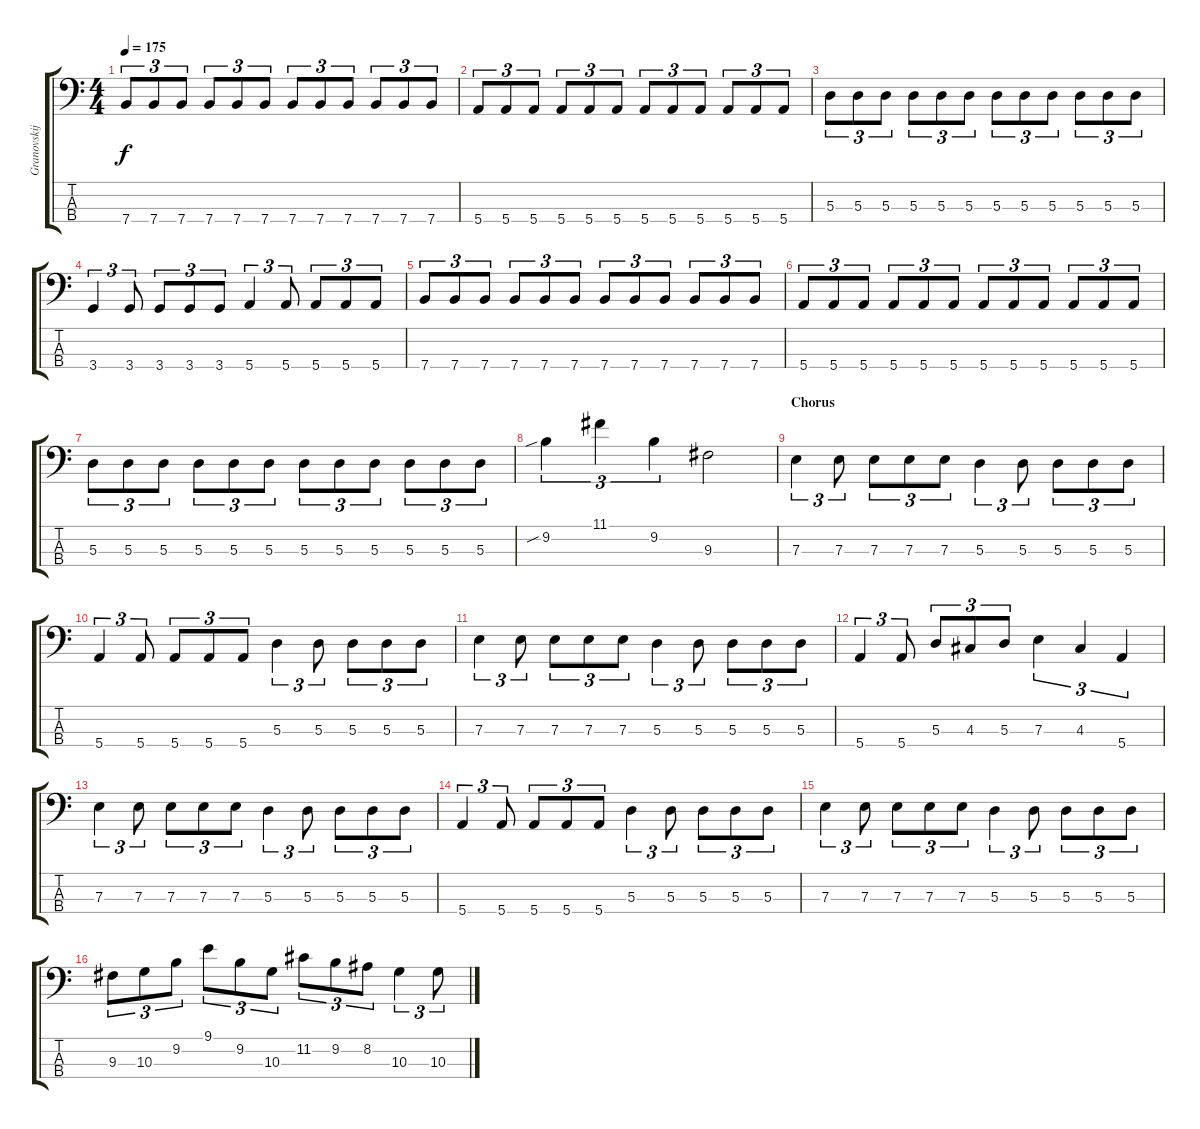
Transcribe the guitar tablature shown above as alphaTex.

\track ("Granovskij" "Granovskij") {instrument electricbassfinger}
\staff {score tabs}
\tuning (G2 D2 A1 E1) {hide}
\ts (4 4)
\tempo 175
\clef f4
\ks c
7.4.8{tu (3 2) dy f} 7.4.8{tu (3 2)} 7.4.8{tu (3 2)} 7.4.8{tu (3 2)} 7.4.8{tu (3 2)} 7.4.8{tu (3 2)} 7.4.8{tu (3 2)} 7.4.8{tu (3 2)} 7.4.8{tu (3 2)} 7.4.8{tu (3 2)} 7.4.8{tu (3 2)} 7.4.8{tu (3 2)} |
5.4.8{tu (3 2)} 5.4.8{tu (3 2)} 5.4.8{tu (3 2)} 5.4.8{tu (3 2)} 5.4.8{tu (3 2)} 5.4.8{tu (3 2)} 5.4.8{tu (3 2)} 5.4.8{tu (3 2)} 5.4.8{tu (3 2)} 5.4.8{tu (3 2)} 5.4.8{tu (3 2)} 5.4.8{tu (3 2)} |
5.3.8{tu (3 2)} 5.3.8{tu (3 2)} 5.3.8{tu (3 2)} 5.3.8{tu (3 2)} 5.3.8{tu (3 2)} 5.3.8{tu (3 2)} 5.3.8{tu (3 2)} 5.3.8{tu (3 2)} 5.3.8{tu (3 2)} 5.3.8{tu (3 2)} 5.3.8{tu (3 2)} 5.3.8{tu (3 2)} |
3.4.4{tu (3 2)} 3.4.8{tu (3 2)} 3.4.8{tu (3 2)} 3.4.8{tu (3 2)} 3.4.8{tu (3 2)} 5.4.4{tu (3 2)} 5.4.8{tu (3 2)} 5.4.8{tu (3 2)} 5.4.8{tu (3 2)} 5.4.8{tu (3 2)} |
7.4.8{tu (3 2)} 7.4.8{tu (3 2)} 7.4.8{tu (3 2)} 7.4.8{tu (3 2)} 7.4.8{tu (3 2)} 7.4.8{tu (3 2)} 7.4.8{tu (3 2)} 7.4.8{tu (3 2)} 7.4.8{tu (3 2)} 7.4.8{tu (3 2)} 7.4.8{tu (3 2)} 7.4.8{tu (3 2)} |
5.4.8{tu (3 2)} 5.4.8{tu (3 2)} 5.4.8{tu (3 2)} 5.4.8{tu (3 2)} 5.4.8{tu (3 2)} 5.4.8{tu (3 2)} 5.4.8{tu (3 2)} 5.4.8{tu (3 2)} 5.4.8{tu (3 2)} 5.4.8{tu (3 2)} 5.4.8{tu (3 2)} 5.4.8{tu (3 2)} |
5.3.8{tu (3 2)} 5.3.8{tu (3 2)} 5.3.8{tu (3 2)} 5.3.8{tu (3 2)} 5.3.8{tu (3 2)} 5.3.8{tu (3 2)} 5.3.8{tu (3 2)} 5.3.8{tu (3 2)} 5.3.8{tu (3 2)} 5.3.8{tu (3 2)} 5.3.8{tu (3 2)} 5.3.8{tu (3 2)} |
9.2{sib}.4{tu (3 2)} 11.1.4{tu (3 2)} 9.2.4{tu (3 2)} 9.3.2 |
\section ("" "Chorus")
7.3.4{tu (3 2)} 7.3.8{tu (3 2)} 7.3.8{tu (3 2)} 7.3.8{tu (3 2)} 7.3.8{tu (3 2)} 5.3.4{tu (3 2)} 5.3.8{tu (3 2)} 5.3.8{tu (3 2)} 5.3.8{tu (3 2)} 5.3.8{tu (3 2)} |
5.4.4{tu (3 2)} 5.4.8{tu (3 2)} 5.4.8{tu (3 2)} 5.4.8{tu (3 2)} 5.4.8{tu (3 2)} 5.3.4{tu (3 2)} 5.3.8{tu (3 2)} 5.3.8{tu (3 2)} 5.3.8{tu (3 2)} 5.3.8{tu (3 2)} |
7.3.4{tu (3 2)} 7.3.8{tu (3 2)} 7.3.8{tu (3 2)} 7.3.8{tu (3 2)} 7.3.8{tu (3 2)} 5.3.4{tu (3 2)} 5.3.8{tu (3 2)} 5.3.8{tu (3 2)} 5.3.8{tu (3 2)} 5.3.8{tu (3 2)} |
5.4.4{tu (3 2)} 5.4.8{tu (3 2)} 5.3.8{tu (3 2)} 4.3.8{tu (3 2)} 5.3.8{tu (3 2)} 7.3.4{tu (3 2)} 4.3.4{tu (3 2)} 5.4.4{tu (3 2)} |
7.3.4{tu (3 2)} 7.3.8{tu (3 2)} 7.3.8{tu (3 2)} 7.3.8{tu (3 2)} 7.3.8{tu (3 2)} 5.3.4{tu (3 2)} 5.3.8{tu (3 2)} 5.3.8{tu (3 2)} 5.3.8{tu (3 2)} 5.3.8{tu (3 2)} |
5.4.4{tu (3 2)} 5.4.8{tu (3 2)} 5.4.8{tu (3 2)} 5.4.8{tu (3 2)} 5.4.8{tu (3 2)} 5.3.4{tu (3 2)} 5.3.8{tu (3 2)} 5.3.8{tu (3 2)} 5.3.8{tu (3 2)} 5.3.8{tu (3 2)} |
7.3.4{tu (3 2)} 7.3.8{tu (3 2)} 7.3.8{tu (3 2)} 7.3.8{tu (3 2)} 7.3.8{tu (3 2)} 5.3.4{tu (3 2)} 5.3.8{tu (3 2)} 5.3.8{tu (3 2)} 5.3.8{tu (3 2)} 5.3.8{tu (3 2)} |
9.3.8{tu (3 2)} 10.3.8{tu (3 2)} 9.2.8{tu (3 2)} 9.1.8{tu (3 2)} 9.2.8{tu (3 2)} 10.3.8{tu (3 2)} 11.2.8{tu (3 2)} 9.2.8{tu (3 2)} 8.2.8{tu (3 2)} 10.3.4{tu (3 2)} 10.3.8{tu (3 2)}
